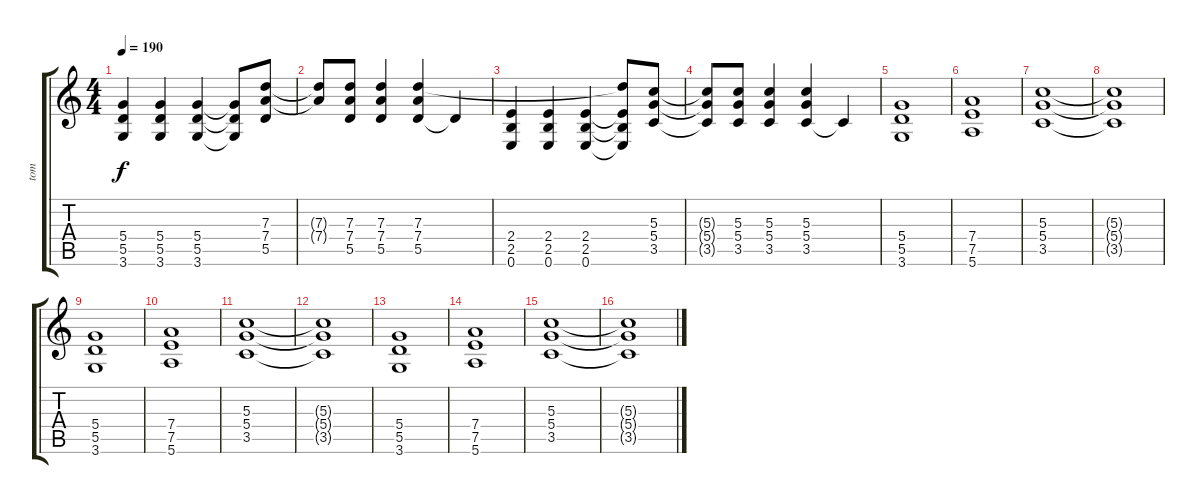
\track ("tom" "tom") {instrument distortionguitar}
\staff {score tabs}
\tuning (E4 B3 G3 D3 A2 E2) {hide}
\ts (4 4)
\tempo 190
\clef g2
\ks c
(5.4 5.5 3.6).4{dy f} (5.4 5.5 3.6).4 (5.4 5.5 3.6).4 (5.4{t} 5.5{t} 3.6{t}).8 (7.3 7.4 5.5).8 |
(7.3{t} 7.4{t}).8 (7.3 7.4 5.5).8 (7.3 7.4 5.5).4 (7.3 7.4 5.5).4 5.5{t}.4 |
(2.4 2.5 0.6).4 (2.4 2.5 0.6).4 (2.4 2.5 0.6).4 (7.3{t} 2.4{t} 2.5{t} 0.6{t}).8 (5.3 5.4 3.5).8 |
(5.3{t} 5.4{t} 3.5{t}).8 (5.3 5.4 3.5).8 (5.3 5.4 3.5).4 (5.3 5.4 3.5).4 3.5{t}.4 |
(5.4 5.5 3.6).1 |
(7.4 7.5 5.6).1 |
(5.3 5.4 3.5).1 |
(5.3{t} 5.4{t} 3.5{t}).1 |
(5.4 5.5 3.6).1 |
(7.4 7.5 5.6).1 |
(5.3 5.4 3.5).1 |
(5.3{t} 5.4{t} 3.5{t}).1 |
(5.4 5.5 3.6).1 |
(7.4 7.5 5.6).1 |
(5.3 5.4 3.5).1 |
(5.3{t} 5.4{t} 3.5{t}).1
